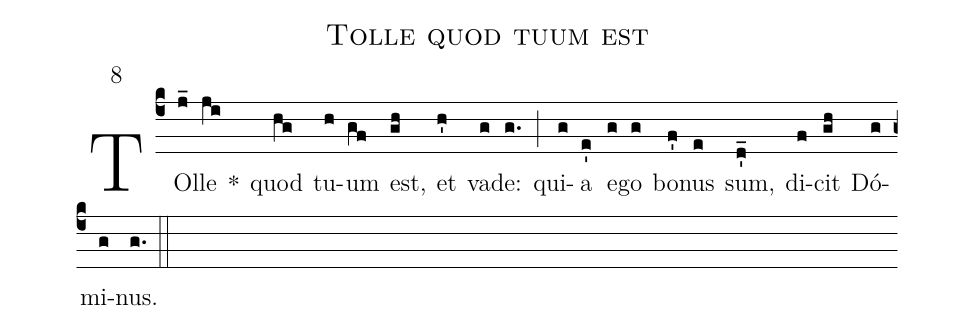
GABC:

name:Tolle quod tuum est;
mode:8;
annotation:8;
office-part:Antiphonae;
%%
(c4) TOl(j_)le(ji) *() quod(hg) tu(h)um(gf) est,(gh) et(h') va(g)de:(g.) (;) qui(g)a(e') e(g)go(g) bo(f')nus(e) sum,(d'_) di(f)cit(gh) Dó(g)mi(g)nus.(g.) (::)
